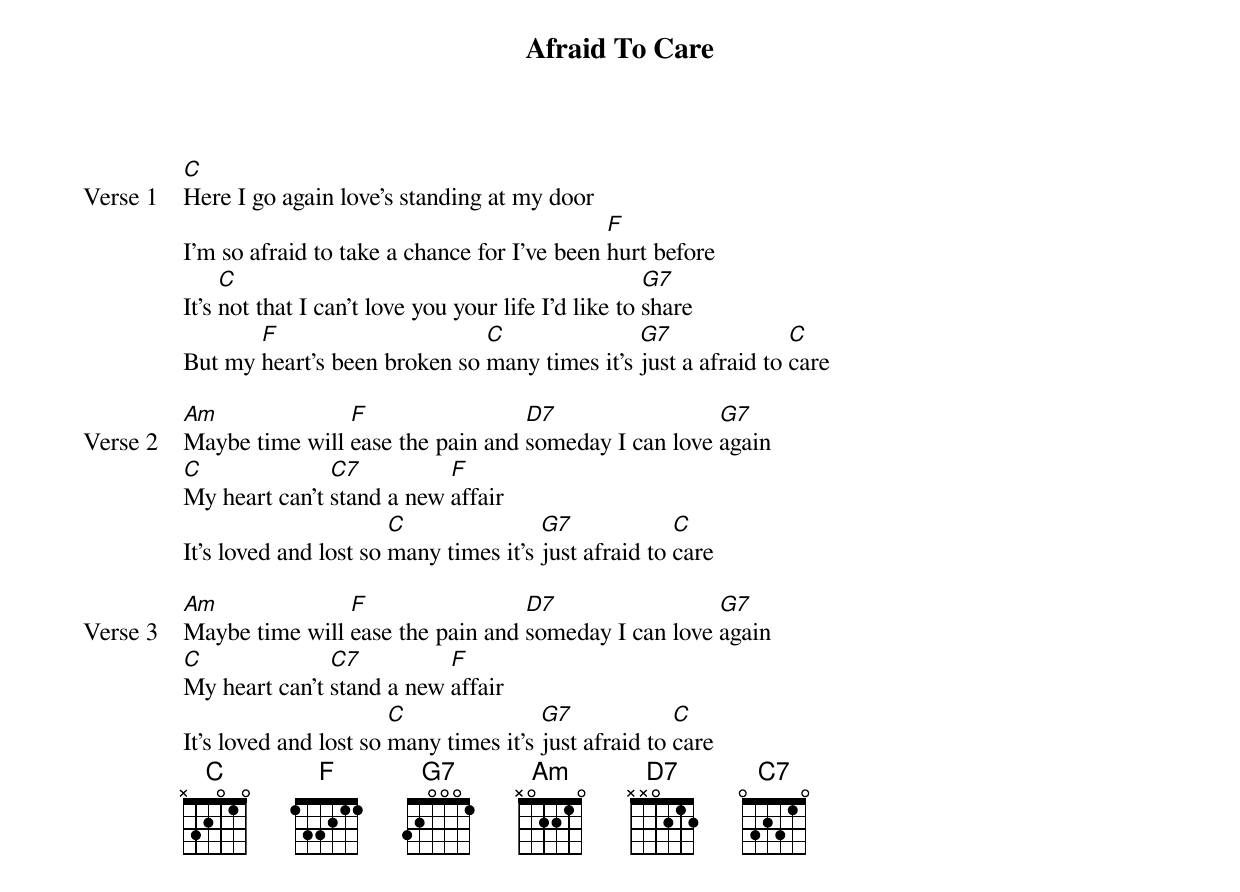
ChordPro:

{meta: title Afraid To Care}
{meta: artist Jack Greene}
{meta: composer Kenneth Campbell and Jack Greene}

{start_of_verse: Verse 1}
[C]Here I go again love's standing at my door
I'm so afraid to take a chance for I've been [F]hurt before
It's [C]not that I can't love you your life I'd like to [G7]share
But my [F]heart's been broken so [C]many times it's [G7]just a afraid to [C]care
{end_of_verse}

{start_of_verse: Verse 2}
[Am]Maybe time will [F]ease the pain and [D7]someday I can love [G7]again
[C]My heart can't [C7]stand a new [F]affair
It's loved and lost so [C]many times it's [G7]just afraid to [C]care
{end_of_verse}

{start_of_verse: Verse 3}
[Am]Maybe time will [F]ease the pain and [D7]someday I can love [G7]again
[C]My heart can't [C7]stand a new [F]affair
It's loved and lost so [C]many times it's [G7]just afraid to [C]care
{end_of_verse}
